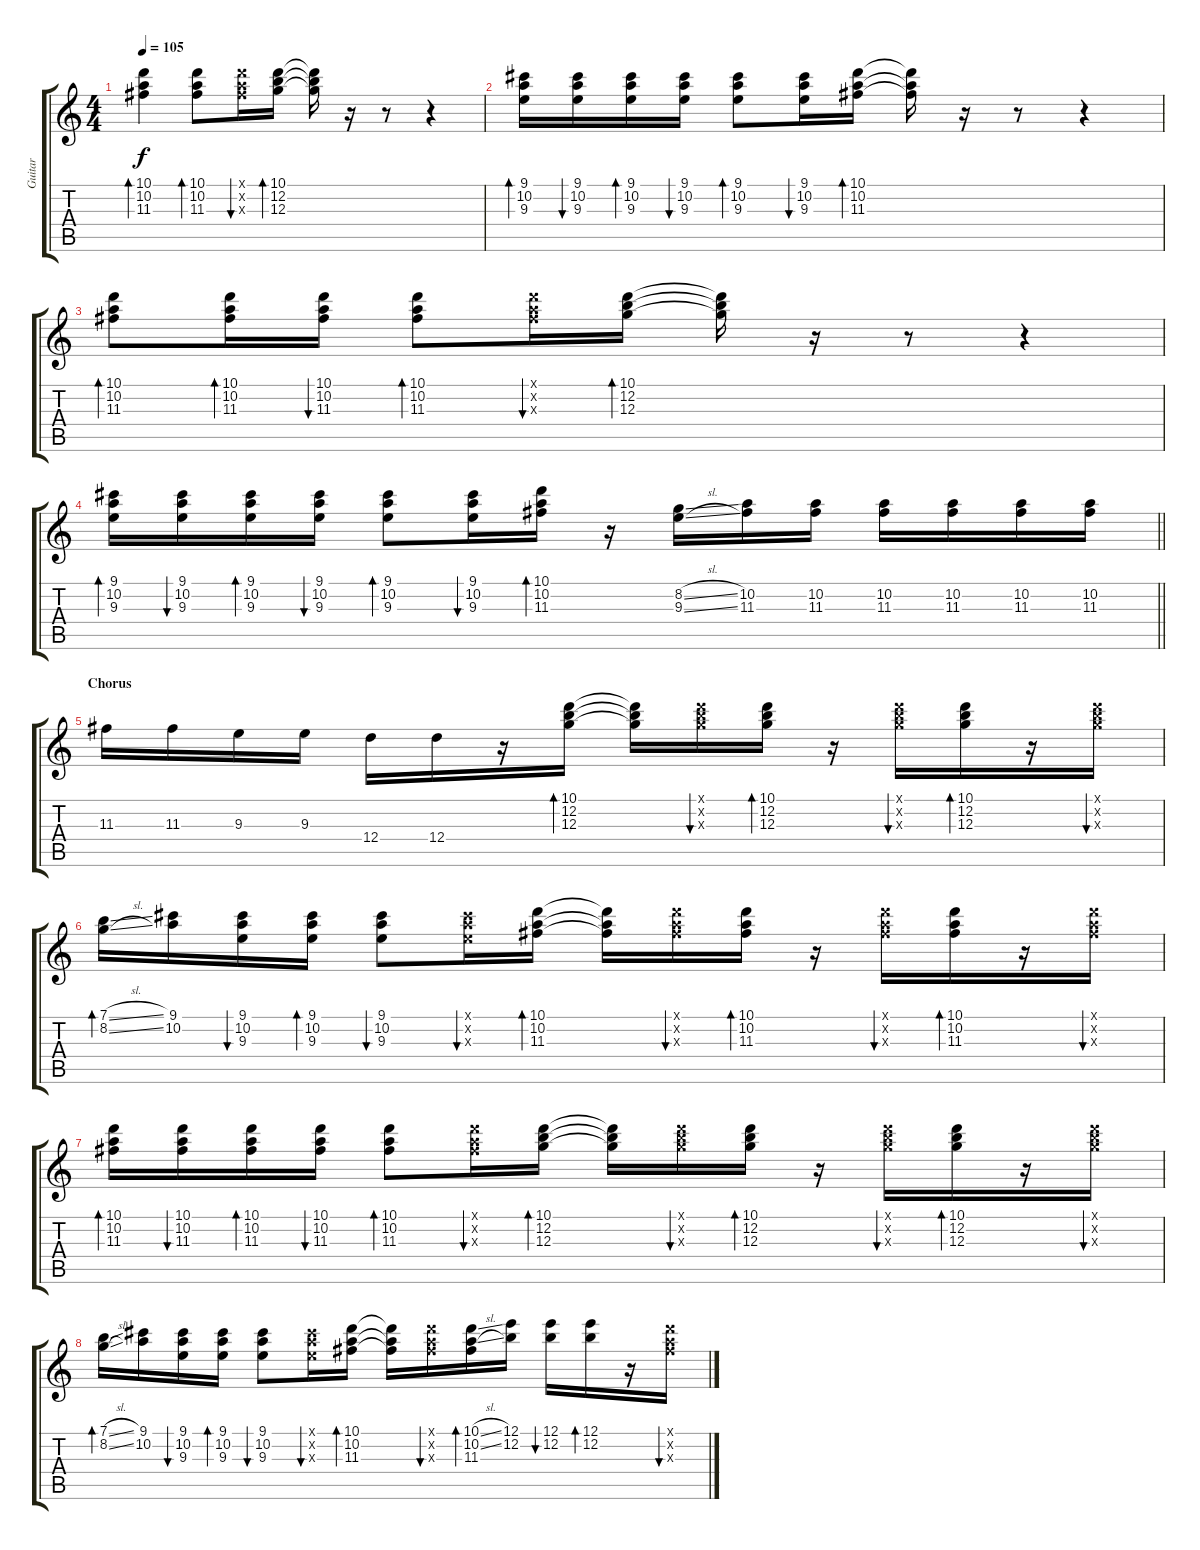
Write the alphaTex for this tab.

\track ("Guitar" "Guitar") {solo instrument acousticguitarsteel}
\staff {score tabs}
\tuning (E4 B3 G3 D3 A2 E2) {hide}
\ts (4 4)
\tempo 105
\clef g2
\ks c
(10.1 10.2 11.3).4{bd 30 dy f} (10.1 10.2 11.3).8{bd 30} (10.1{x} 10.2{x} 11.3{x}).16{bu 30} (10.1 12.2 12.3).16{bd 30} (10.1{t} 12.2{t} 12.3{t}).16 r.16 r.8 r.4 |
(9.1 10.2 9.3).16{bd 30} (9.1 10.2 9.3).16{bu 30} (9.1 10.2 9.3).16{bd 30} (9.1 10.2 9.3).16{bu 30} (9.1 10.2 9.3).8{bd 30} (9.1 10.2 9.3).16{bu 30} (10.1 10.2 11.3).16{bd 30} (10.1{t} 10.2{t} 11.3{t}).16 r.16 r.8 r.4 |
(10.1 10.2 11.3).8{bd 30} (10.1 10.2 11.3).16{bd 30} (10.1 10.2 11.3).16{bu 30} (10.1 10.2 11.3).8{bd 30} (10.1{x} 10.2{x} 11.3{x}).16{bu 30} (10.1 12.2 12.3).16{bd 30} (10.1{t} 12.2{t} 12.3{t}).16 r.16 r.8 r.4 |
\barLineRight lightlight
(9.1 10.2 9.3).16{bd 30} (9.1 10.2 9.3).16{bu 30} (9.1 10.2 9.3).16{bd 30} (9.1 10.2 9.3).16{bu 30} (9.1 10.2 9.3).8{bd 30} (9.1 10.2 9.3).16{bu 30} (10.1 10.2 11.3).16{bd 30} r.16 (8.2{sl} 9.3{sl}).16{balance 12} (10.2 11.3).16 (10.2 11.3).16 (10.2 11.3).16 (10.2 11.3).16 (10.2 11.3).16 (10.2 11.3).16 |
\section ("" "Chorus")
11.3.16 11.3.16 9.3.16 9.3.16 12.4.16 12.4.16 r.16 (10.1 12.2 12.3).16{bd 30 balance 8} (10.1{t} 12.2{t} 12.3{t}).16 (10.1{x} 12.2{x} 12.3{x}).16{bu 30} (10.1 12.2 12.3).16{bd 30} r.16 (10.1{x} 12.2{x} 12.3{x}).16{bu 30} (10.1 12.2 12.3).16{bd 30} r.16 (10.1{x} 12.2{x} 12.3{x}).16{bu 30} |
(7.1{sl} 8.2{sl}).16{bd 30} (9.1 10.2).16 (9.1 10.2 9.3).16{bu 30} (9.1 10.2 9.3).16{bd 30} (9.1 10.2 9.3).8{bu 30} (9.1{x} 10.2{x} 9.3{x}).16{bu 30} (10.1 10.2 11.3).16{bd 30} (10.1{t} 10.2{t} 11.3{t}).16 (10.1{x} 10.2{x} 11.3{x}).16{bu 30} (10.1 10.2 11.3).16{bd 30} r.16 (10.1{x} 10.2{x} 11.3{x}).16{bu 30} (10.1 10.2 11.3).16{bd 30} r.16 (10.1{x} 10.2{x} 11.3{x}).16{bu 30} |
(10.1 10.2 11.3).16{bd 30} (10.1 10.2 11.3).16{bu 30} (10.1 10.2 11.3).16{bd 30} (10.1 10.2 11.3).16{bu 30} (10.1 10.2 11.3).8{bd 30} (10.1{x} 10.2{x} 11.3{x}).16{bu 30} (10.1 12.2 12.3).16{bd 30} (10.1{t} 12.2{t} 12.3{t}).16 (10.1{x} 12.2{x} 12.3{x}).16{bu 30} (10.1 12.2 12.3).16{bd 30} r.16 (10.1{x} 12.2{x} 12.3{x}).16{bu 30} (10.1 12.2 12.3).16{bd 30} r.16 (10.1{x} 12.2{x} 12.3{x}).16{bu 30} |
(7.1{sl} 8.2{sl}).16{bd 30} (9.1 10.2).16 (9.1 10.2 9.3).16{bu 30} (9.1 10.2 9.3).16{bd 30} (9.1 10.2 9.3).8{bu 30} (9.1{x} 10.2{x} 9.3{x}).16{bu 30} (10.1 10.2 11.3).16{bd 30} (10.1{t} 10.2{t} 11.3{t}).16 (10.1{x} 10.2{x} 11.3{x}).16{bu 30} (10.1{sl} 10.2{sl} 11.3).16{bd 30} (12.1 12.2).16 (12.1 12.2).16{bu 30} (12.1 12.2).16{bd 30} r.16 (10.1{x} 10.2{x} 11.3{x}).16{bu 30}
